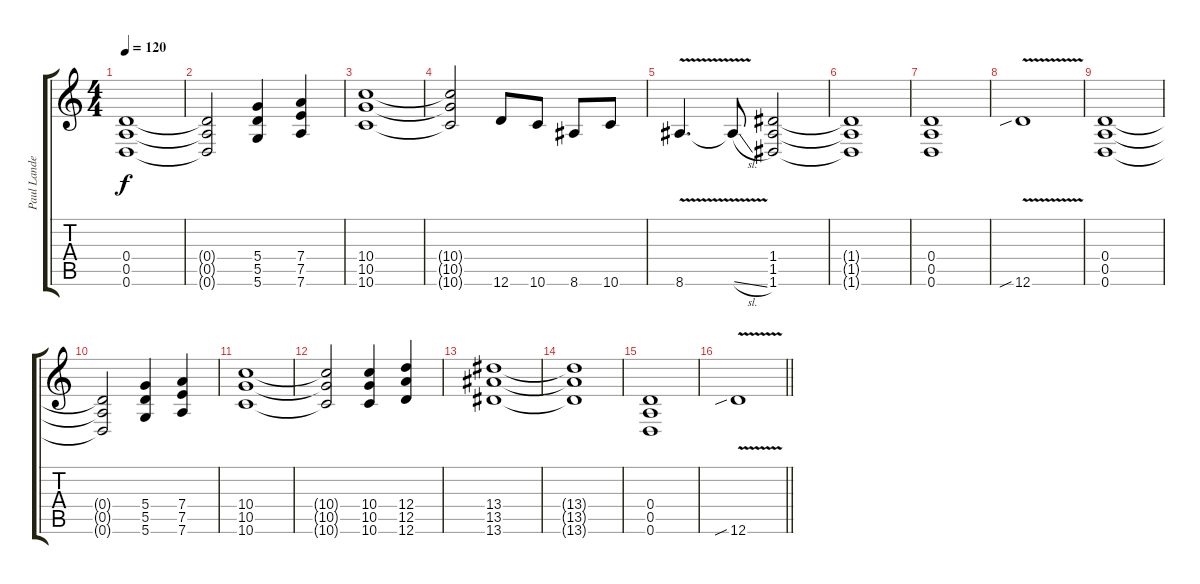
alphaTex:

\track ("Paul Landers " "Paul Lande") {instrument distortionguitar}
\staff {score tabs}
\tuning (E4 B3 G3 D3 A2 D2) {hide}
\ts (4 4)
\tempo 120
\clef g2
\ks c
(0.4 0.5 0.6).1{dy f} |
(0.4{t} 0.5{t} 0.6{t}).2 (5.4 5.5 5.6).4 (7.4 7.5 7.6).4 |
(10.4 10.5 10.6).1 |
(10.4{t} 10.5{t} 10.6{t}).2 12.6.8 10.6.8 8.6.8 10.6.8 |
8.6{v}.4{d} 8.6{v sl t}.8 (1.4 1.5 1.6).2 |
(1.4{t} 1.5{t} 1.6{t}).1 |
(0.4 0.5 0.6).1 |
12.6{v sib}.1 |
(0.4 0.5 0.6).1 |
(0.4{t} 0.5{t} 0.6{t}).2 (5.4 5.5 5.6).4 (7.4 7.5 7.6).4 |
(10.4 10.5 10.6).1 |
(10.4{t} 10.5{t} 10.6{t}).2 (10.4 10.5 10.6).4 (12.4 12.5 12.6).4 |
(13.4 13.5 13.6).1 |
(13.4{t} 13.5{t} 13.6{t}).1 |
(0.4 0.5 0.6).1 |
\barLineRight lightlight
12.6{v sib}.1
